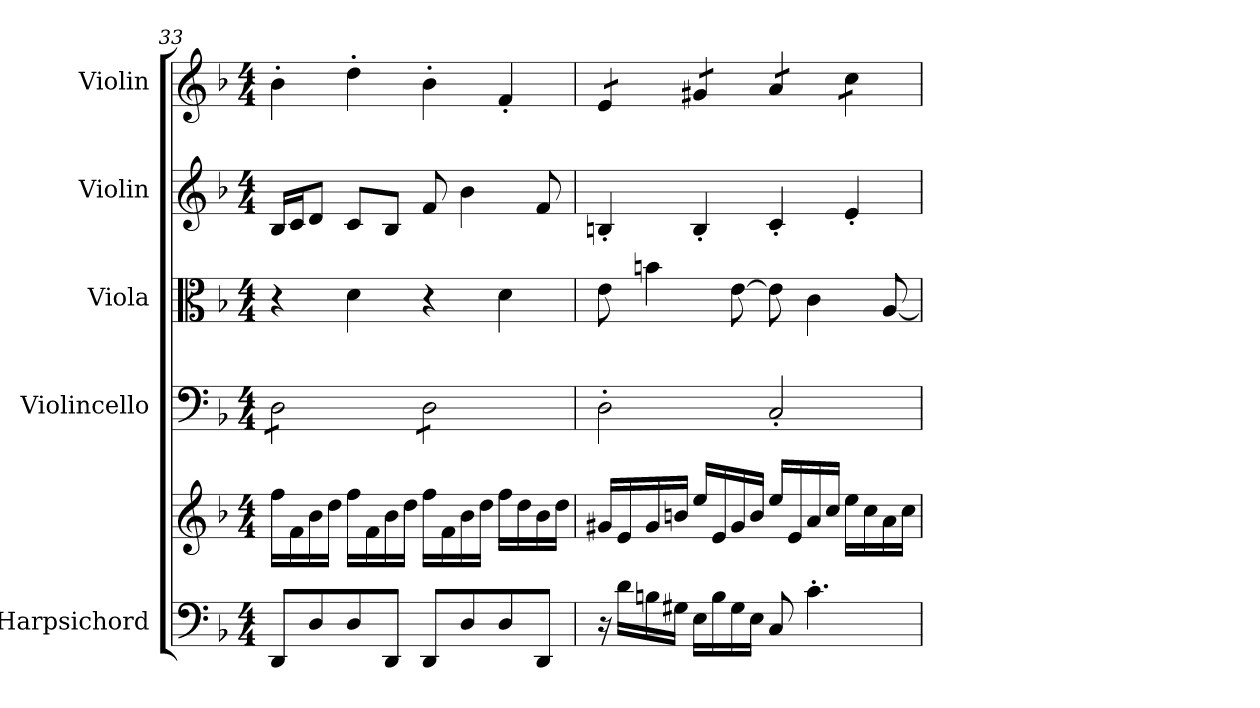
**kern	**kern	**kern	**kern	**kern	**kern
*part5	*part5	*part4	*part3	*part2	*part1
*staff6	*staff5	*staff4	*staff3	*staff2	*staff1
*I"Harpsichord	*	*I"Violincello	*I"Viola	*I"Violin	*I"Violin
*I'Hpschd	*	*I'Vc	*I'Vla	*I'Vln	*I'Vln
!!LO:LB:g=z
*clefF4	*clefG2	*clefF4	*clefC3	*clefG2	*clefG2
*k[b-]	*k[b-]	*k[b-]	*k[b-]	*k[b-]	*k[b-]
*M4/4	*M4/4	*M4/4	*M4/4	*M4/4	*M4/4
=33	=33	=33	=33	=33	=33
*	*	*tremolo	*	*	*
8DD/L	16ff\LL	8D\L	4r	16B-/LL	4b-'\
.	16f\	.	.	16c/J	.
8D/	16b-\	8D\	.	8d/J	.
.	16dd\JJ	.	.	.	.
8D/	16ff\LL	8D\	4d\	8c/L	4dd'\
.	16f\	.	.	.	.
8DD/J	16b-\	8D\J	.	8B-/J	.
.	16dd\JJ	.	.	.	.
8DD/L	16ff\LL	8D\L	4r	8f/	4b-'\
.	16f\	.	.	.	.
8D/	16b-\	8D\	.	4b-\	.
.	16dd\JJ	.	.	.	.
8D/	16ff\LL	8D\	4d\	.	4f'/
.	16dd\	.	.	.	.
8DD/J	16b-\	8D\J	.	8f/	.
*	*	*Xtremolo	*	*	*
.	16dd\JJ	.	.	.	.
=34	=34	=34	=34	=34	=34
*	*	*	*	*	*tremolo
16r	16g#X/LL	2D'\	8e\	4Bn'/	8e/L
16d\LL	16e/	.	.	.	.
16Bn\	16g#/	.	4bn\	.	8e/J
16G#X\JJ	16bn/JJ	.	.	.	.
16E\LL	16ee/LL	.	.	4B'/	8g#X/L
16B\	16e/	.	.	.	.
16G#\	16g#/	.	[8e\	.	8g#X/J
16E\JJ	16b/JJ	.	.	.	.
8C/	16ee/LL	2C'/	8e\]	4c'/	8a/L
.	16e/	.	.	.	.
4.c'\	16a/	.	4c\	.	8a/J
.	16cc/JJ	.	.	.	.
.	16ee\LL	.	.	4e'/	8cc\L
.	16cc\	.	.	.	.
.	16a\	.	[8A/	.	8cc\J
*	*	*	*	*	*Xtremolo
.	16cc\JJ	.	.	.	.
=	=	=	=	=	=
*-	*-	*-	*-	*-	*-
